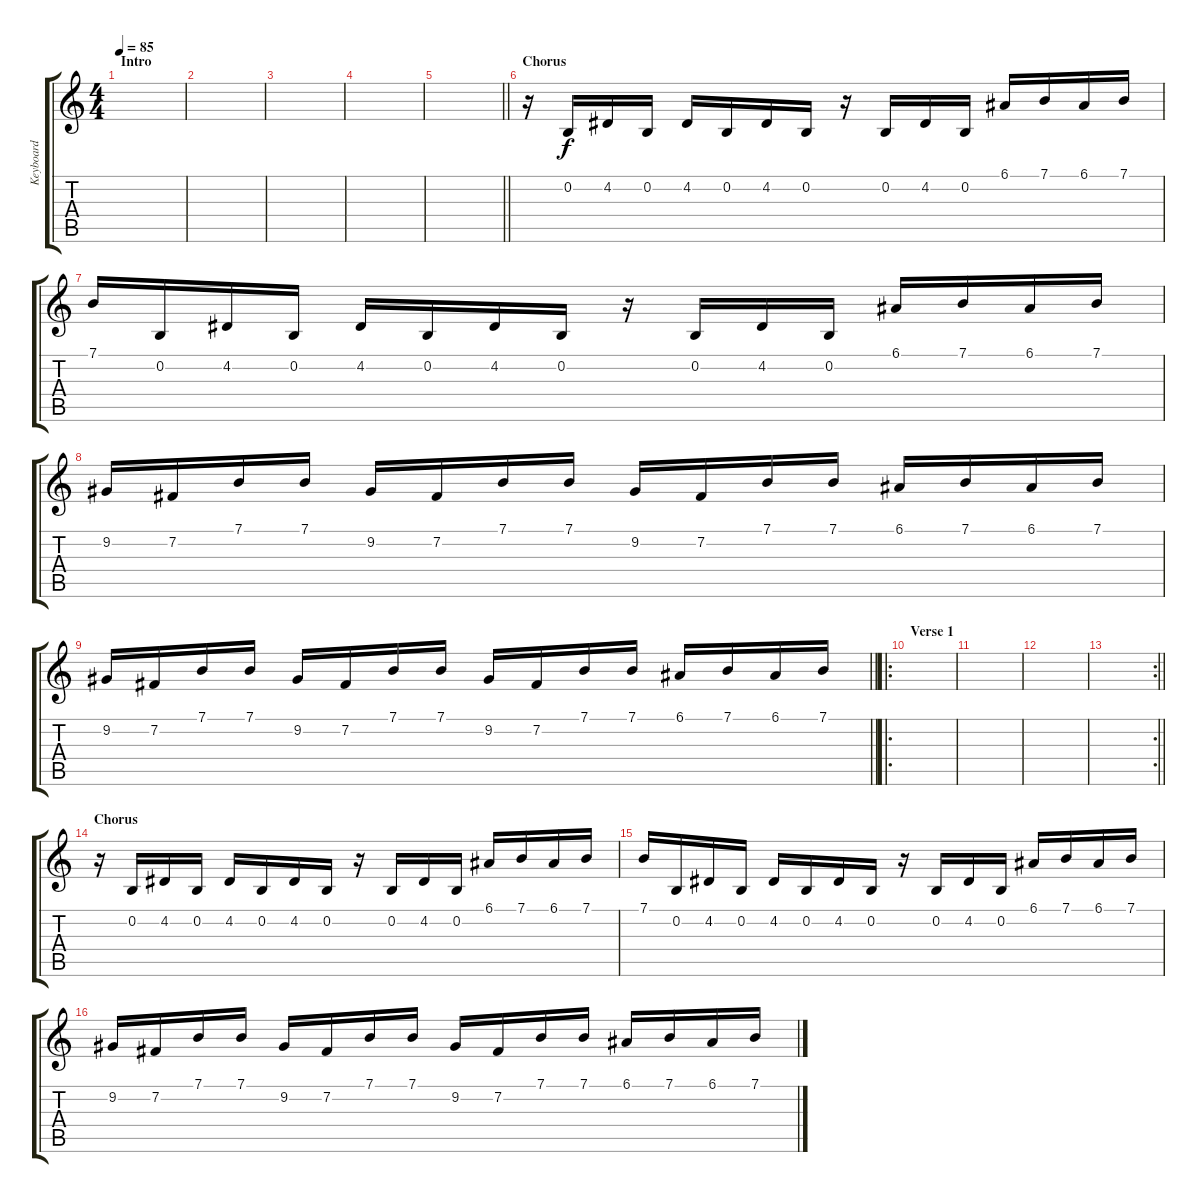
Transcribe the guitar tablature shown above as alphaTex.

\track ("Keyboard" "Keyboard") {instrument lead1square}
\staff {score tabs}
\tuning (E4 B3 G3 D3 A2 E2) {hide}
\ts (4 4)
\section ("" "Intro")
\tempo 85
\clef g2
\ks c
|
|
|
|
\barLineRight lightlight
|
\section ("" "Chorus")
r.16 0.2.16 4.2.16 0.2.16 4.2.16 0.2.16 4.2.16 0.2.16 r.16 0.2.16 4.2.16 0.2.16 6.1.16 7.1.16 6.1.16 7.1.16 |
7.1.16 0.2.16 4.2.16 0.2.16 4.2.16 0.2.16 4.2.16 0.2.16 r.16 0.2.16 4.2.16 0.2.16 6.1.16 7.1.16 6.1.16 7.1.16 |
9.2.16 7.2.16 7.1.16 7.1.16 9.2.16 7.2.16 7.1.16 7.1.16 9.2.16 7.2.16 7.1.16 7.1.16 6.1.16 7.1.16 6.1.16 7.1.16 |
\barLineRight lightlight
9.2.16 7.2.16 7.1.16 7.1.16 9.2.16 7.2.16 7.1.16 7.1.16 9.2.16 7.2.16 7.1.16 7.1.16 6.1.16 7.1.16 6.1.16 7.1.16 |
\ro
\section ("" "Verse 1")
|
|
|
\rc 2
\barLineRight lightlight
|
\section ("" "Chorus")
r.16 0.2.16 4.2.16 0.2.16 4.2.16 0.2.16 4.2.16 0.2.16 r.16 0.2.16 4.2.16 0.2.16 6.1.16 7.1.16 6.1.16 7.1.16 |
7.1.16 0.2.16 4.2.16 0.2.16 4.2.16 0.2.16 4.2.16 0.2.16 r.16 0.2.16 4.2.16 0.2.16 6.1.16 7.1.16 6.1.16 7.1.16 |
9.2.16 7.2.16 7.1.16 7.1.16 9.2.16 7.2.16 7.1.16 7.1.16 9.2.16 7.2.16 7.1.16 7.1.16 6.1.16 7.1.16 6.1.16 7.1.16
